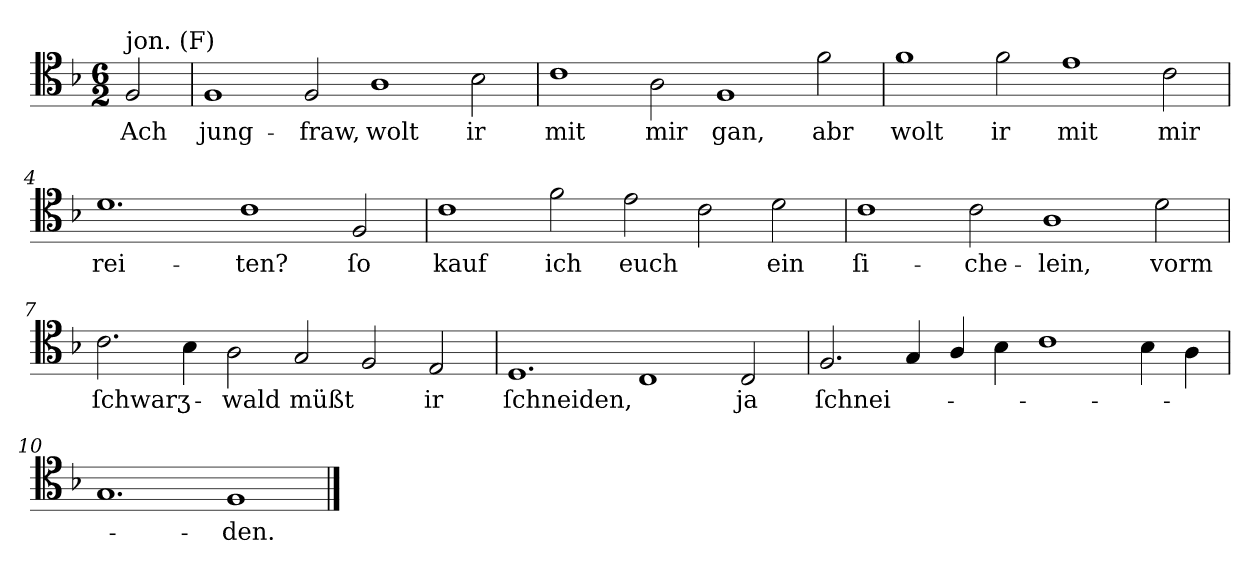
**kern	**text
*part1	*part1
*staff1	*staff1
*clefC4	*
*k[b-]	*
*F:ion	*
*M6/2	*
=	=
!LO:TX:a:t=jon. (F)	!
2F	Ach
=1	=1
1F	jung-
2F	-fraw,
1A	wolt
2B-	ir
=2	=2
1c	mit
2A	mir
1F	gan,
2f	abr
=3	=3
1f	wolt
2f	ir
1e	mit
2c	mir
=4	=4
1.d	rei-
1c	-ten?
2F	ſo
=5	=5
1c	kauf
2f	ich
2e	euch
2c	.
2d	ein
=6	=6
1c	ſi-
2c	-che-
1A	-lein,
2d	vorm
=7	=7
2.c	ſchwarʒ-
4B-	.
2A	-wald
2G	müßt
2F	.
2E	ir
=8	=8
1.D	ſchneiden,
1C	.
2C	ja
=9	=9
2.F	ſchnei-
4G	.
4A/	.
4B-	.
1c	.
4B-	.
4A	.
=10	=10
1.G	.
1F	-den.
==	==
*-	*-
